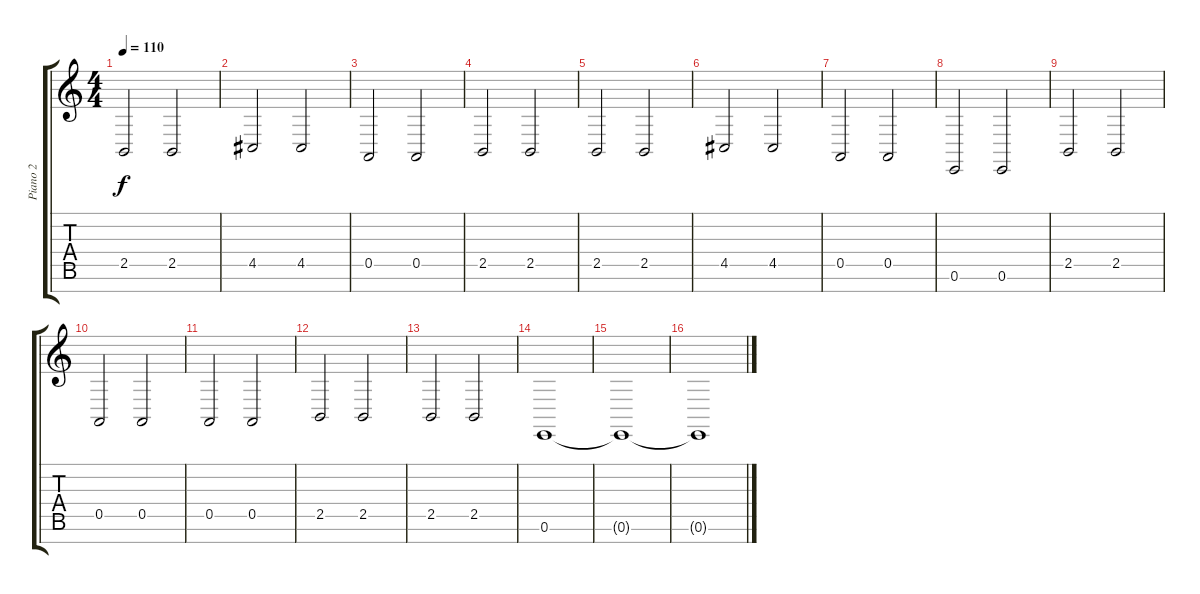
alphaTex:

\track ("Piano 2" "Piano 2") {instrument acousticgrandpiano}
\staff {score tabs}
\tuning (E4 B3 G3 D3 A2 E2 B1) {hide}
\ts (4 4)
\tempo 110
\clef g2
\ks c
2.5.2{dy f} 2.5.2 |
4.5.2 4.5.2 |
0.5.2 0.5.2 |
2.5.2 2.5.2 |
2.5.2 2.5.2 |
4.5.2 4.5.2 |
0.5.2 0.5.2 |
0.6.2 0.6.2 |
2.5.2 2.5.2 |
0.5.2 0.5.2 |
0.5.2 0.5.2 |
2.5.2 2.5.2 |
2.5.2 2.5.2 |
0.6.1 |
0.6{t}.1 |
0.6{t}.1
